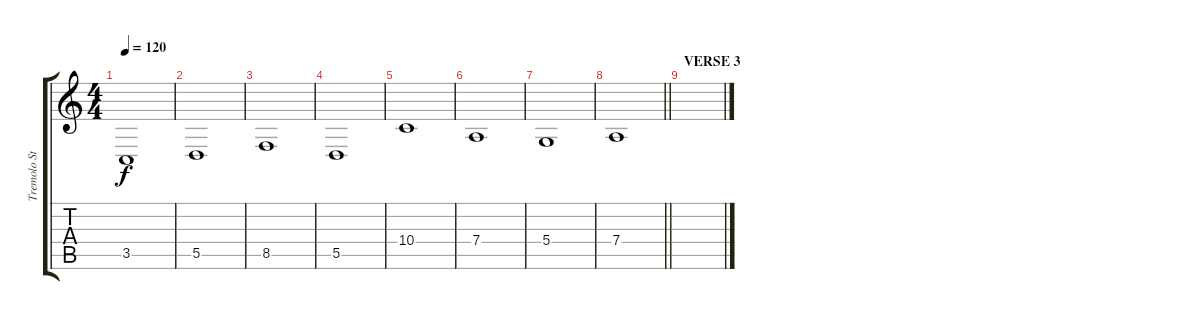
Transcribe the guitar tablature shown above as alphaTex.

\track ("Tremolo Strings" "Tremolo St") {instrument tremolostrings}
\staff {score tabs}
\tuning (E4 B3 G3 D3 A2 E2) {hide}
\ts (4 4)
\tempo 120
\clef g2
\ks c
3.5.1{dy f} |
5.5.1 |
8.5.1 |
5.5.1 |
10.4.1 |
7.4.1 |
5.4.1 |
\barLineRight lightlight
7.4.1 |
\section ("" "VERSE 3")
